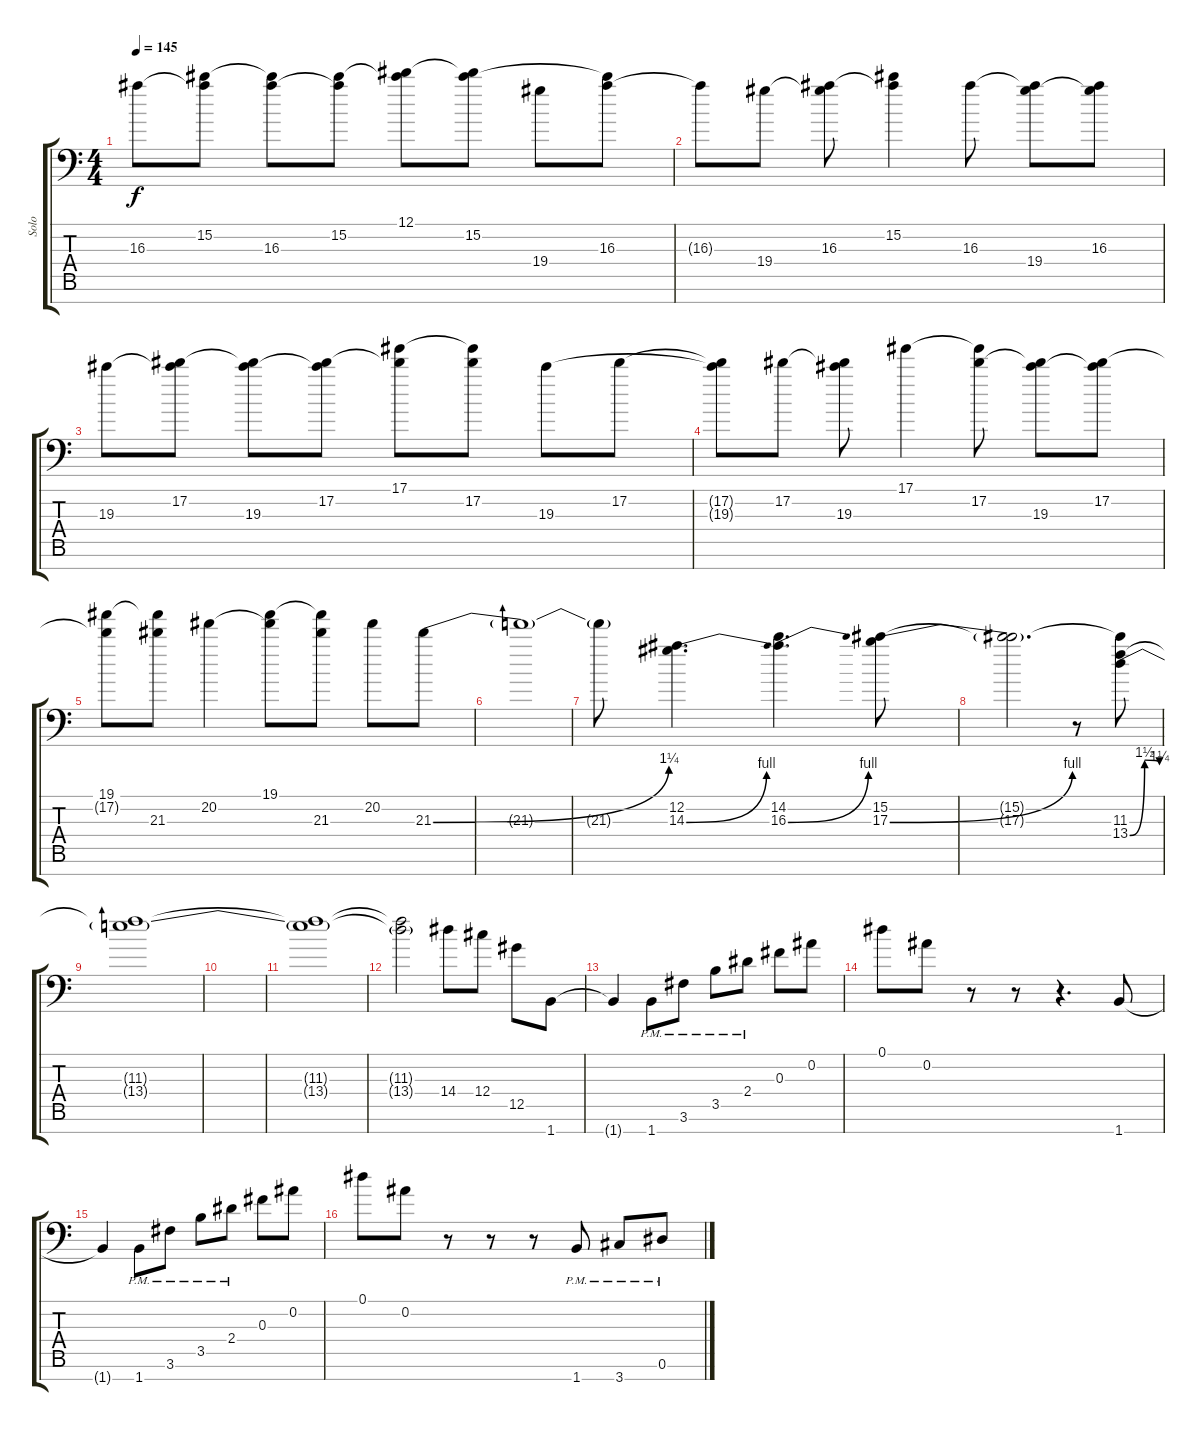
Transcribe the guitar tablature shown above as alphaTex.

\track ("Solo" "Solo") {instrument overdrivenguitar}
\staff {score tabs}
\tuning (Eb4 Bb3 Gb3 Db3 Ab2 Eb2 Bb1) {hide}
\ts (4 4)
\tempo 145
\clef f4
\ks c
16.3.8{dy f} (15.2 16.3{t}).8 (15.2{t} 16.3).8 (15.2 16.3{t}).8 (12.1 15.2{t}).8 (12.1{t} 15.2).8 19.4.8 (15.2{t} 16.3).8 |
16.3{t}.8 19.4.8 (16.3 19.4{t}).8 (15.2 16.3{t}).4 16.3.8 (16.3{t} 19.4).8 (16.3 19.4{t}).8 |
19.3.8 (17.2 19.3{t}).8 (17.2{t} 19.3).8 (17.2 19.3{t}).8 (17.1 17.2{t}).8 (17.1{t} 17.2).8 19.3.8 17.2.8 |
(17.2{t} 19.3{t}).8 17.2.8 (17.2{t} 19.3).8 17.1.4 (17.1{t} 17.2).8 (17.2{t} 19.3).8 (17.2 19.3{t}).8 |
(19.1 17.2{t}).8 (19.1{t} 21.3).8 20.2.4 (19.1 20.2{t}).8 (19.1{t} 21.3).8 20.2.8 21.3{be (bend 0 0 60 5)}.8 |
21.3{t}.1 |
21.3{t}.8 (12.2 14.3{be (bend 0 0 60 4)}).4{d} (14.2 16.3{be (bend 0 0 60 4)}).4{d} (15.2 17.3{be (bend 0 0 60 4)}).8 |
(15.2{t} 17.3{t}).2{d} r.8 (15.2{t} 11.3 13.4{be (bendrelease 0 0 5 6 5 6 60 5)}).8 |
(11.3{t} 13.4{t}).1 |
|
(11.3{t} 13.4{t}).1 |
(11.3{t} 13.4{t}).2 14.4.8 12.4.8 12.5.8 1.7.8 |
1.7{t}.4 1.7{pm}.8 3.6{pm}.8 3.5{pm}.8 2.4{pm}.8 0.3.8 0.2.8 |
0.1.8 0.2.8 r.8 r.8 r.4{d} 1.7.8 |
1.7{t}.4 1.7{pm}.8 3.6{pm}.8 3.5{pm}.8 2.4{pm}.8 0.3.8 0.2.8 |
0.1.8 0.2.8 r.8 r.8 r.8 1.7{pm}.8 3.7{pm}.8 0.6{pm}.8
